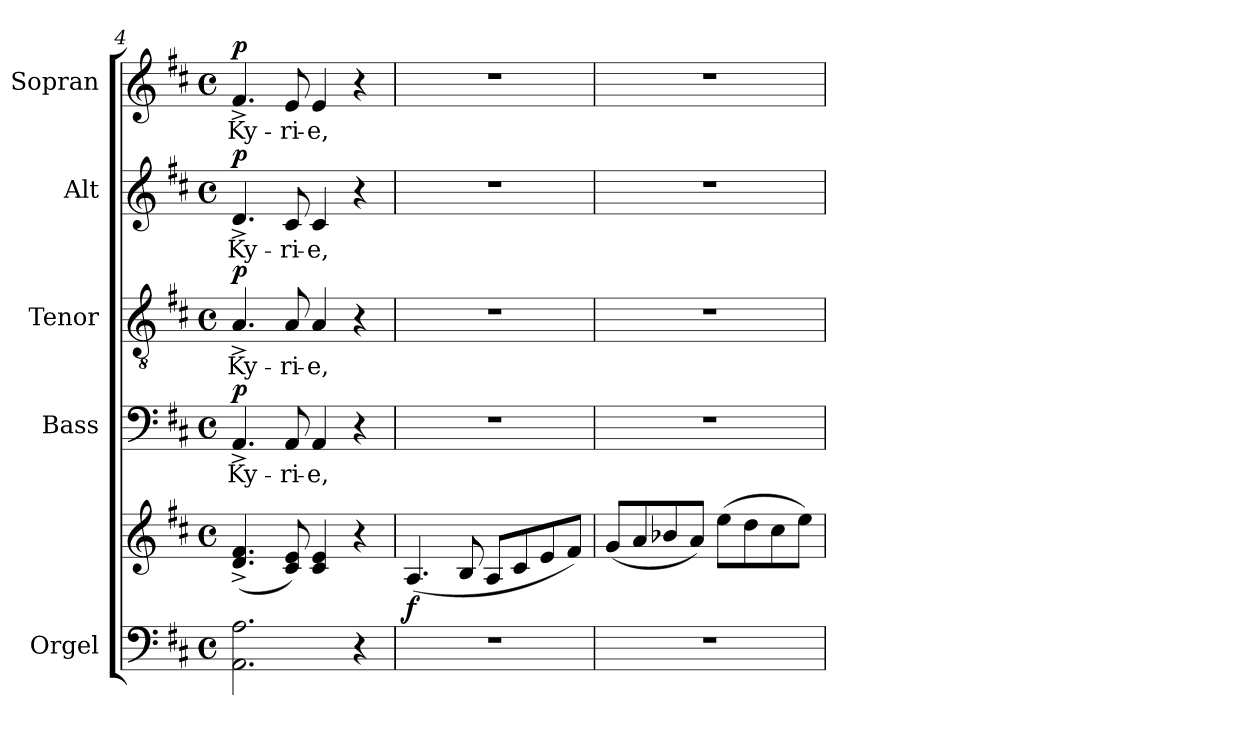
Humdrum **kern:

**kern	**kern	**dynam	**kern	**text	**dynam	**kern	**text	**dynam	**kern	**text	**dynam	**kern	**text	**dynam
*part5	*part5	*part5	*part4	*part4	*part4	*part3	*part3	*part3	*part2	*part2	*part2	*part1	*part1	*part1
*staff6	*staff5	*staff5/6	*staff4	*staff4	*staff4	*staff3	*staff3	*staff3	*staff2	*staff2	*staff2	*staff1	*staff1	*staff1
*I"Orgel	*	*	*I"Bass	*	*	*I"Tenor	*	*	*I"Alt	*	*	*I"Sopran	*	*
*I'Org.	*	*	*I'B.	*	*	*I'T.	*	*	*I'A.	*	*	*I'S.	*	*
*clefF4	*clefG2	*	*clefF4	*	*	*clefGv2	*	*	*clefG2	*	*	*clefG2	*	*
*k[f#c#]	*k[f#c#]	*	*k[f#c#]	*	*	*k[f#c#]	*	*	*k[f#c#]	*	*	*k[f#c#]	*	*
*D:	*D:	*	*D:	*	*	*D:	*	*	*D:	*	*	*D:	*	*
*M4/4	*M4/4	*	*M4/4	*	*	*M4/4	*	*	*M4/4	*	*	*M4/4	*	*
*met(c)	*met(c)	*	*met(c)	*	*	*met(c)	*	*	*met(c)	*	*	*met(c)	*	*
=4	=4	=4	=4	=4	=4	=4	=4	=4	=4	=4	=4	=4	=4	=4
!	!	!	!	!LO:LY:b	!LO:DY:a	!	!LO:LY:b	!LO:DY:a	!	!LO:LY:b	!LO:DY:a	!	!LO:LY:b	!LO:DY:a
2.AA\ 2.A\	(<4.d/^< 4.f#/^<	.	4.AA^>/	Ky-	p	4.A^>/	Ky-	p	4.d^>/	Ky-	p	4.f#^>/	Ky-	p
!	!	!	!	!LO:LY:b	!	!	!LO:LY:b	!	!	!LO:LY:b	!	!	!LO:LY:b	!
.	8c#/ 8e/)	.	8AA/	-ri-	.	8A/	-ri-	.	8c#/	-ri-	.	8e/	-ri-	.
!	!	!	!	!LO:LY:b	!	!	!LO:LY:b	!	!	!LO:LY:b	!	!	!LO:LY:b	!
.	4c#/ 4e/	.	4AA/	-e,	.	4A/	-e,	.	4c#/	-e,	.	4e/	-e,	.
4r	4r	.	4r	.	.	4r	.	.	4r	.	.	4r	.	.
!!LO:LB:g=z
=5	=5	=5	=5	=5	=5	=5	=5	=5	=5	=5	=5	=5	=5	=5
!	!	!LO:DY:b	!	!	!	!	!	!	!	!	!	!	!	!
1r	(<4.A/	f	1r	.	.	1r	.	.	1r	.	.	1r	.	.
.	8B/	.	.	.	.	.	.	.	.	.	.	.	.	.
.	8A/L	.	.	.	.	.	.	.	.	.	.	.	.	.
.	8c#/	.	.	.	.	.	.	.	.	.	.	.	.	.
.	8e/	.	.	.	.	.	.	.	.	.	.	.	.	.
.	8f#/J)	.	.	.	.	.	.	.	.	.	.	.	.	.
=6	=6	=6	=6	=6	=6	=6	=6	=6	=6	=6	=6	=6	=6	=6
1r	(<8g/L	.	1r	.	.	1r	.	.	1r	.	.	1r	.	.
.	8a/	.	.	.	.	.	.	.	.	.	.	.	.	.
.	8b-X/	.	.	.	.	.	.	.	.	.	.	.	.	.
.	8a/J)	.	.	.	.	.	.	.	.	.	.	.	.	.
.	(>8ee\L	.	.	.	.	.	.	.	.	.	.	.	.	.
.	8dd\	.	.	.	.	.	.	.	.	.	.	.	.	.
.	8cc#\	.	.	.	.	.	.	.	.	.	.	.	.	.
.	8ee\J)	.	.	.	.	.	.	.	.	.	.	.	.	.
=	=	=	=	=	=	=	=	=	=	=	=	=	=	=
*-	*-	*-	*-	*-	*-	*-	*-	*-	*-	*-	*-	*-	*-	*-
